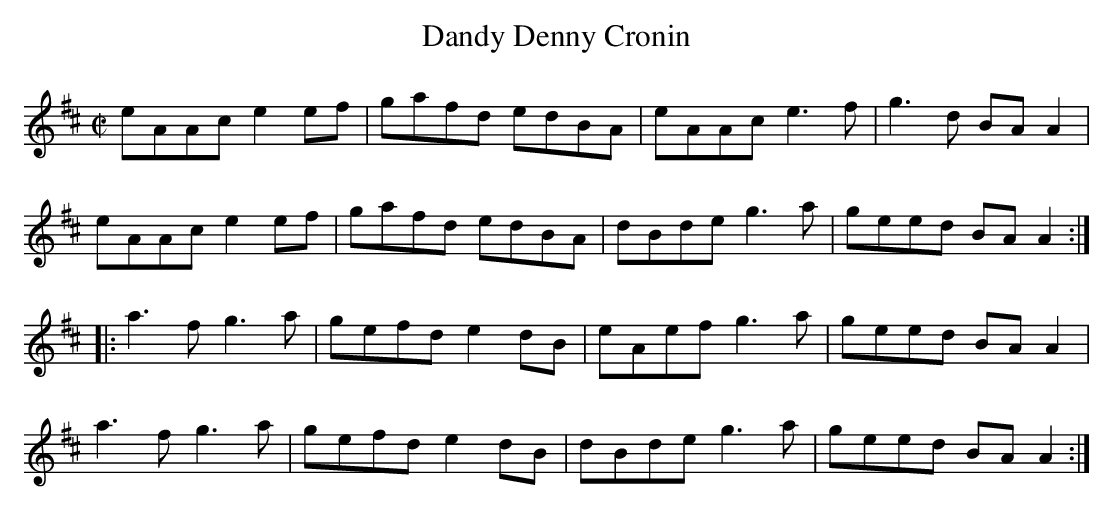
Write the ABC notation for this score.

X:1
T:Dandy Denny Cronin
M:C|
K:Amix
eAAc e2ef|gafd edBA|eAAc e3f|g3d BAA2|
eAAc e2ef|gafd edBA|dBde g3a|geed BAA2:|
|:a3f g3a|gefd e2dB|eAef g3a|geed BAA2|
a3f g3a|gefd e2dB|dBde g3a|geed BAA2:|
